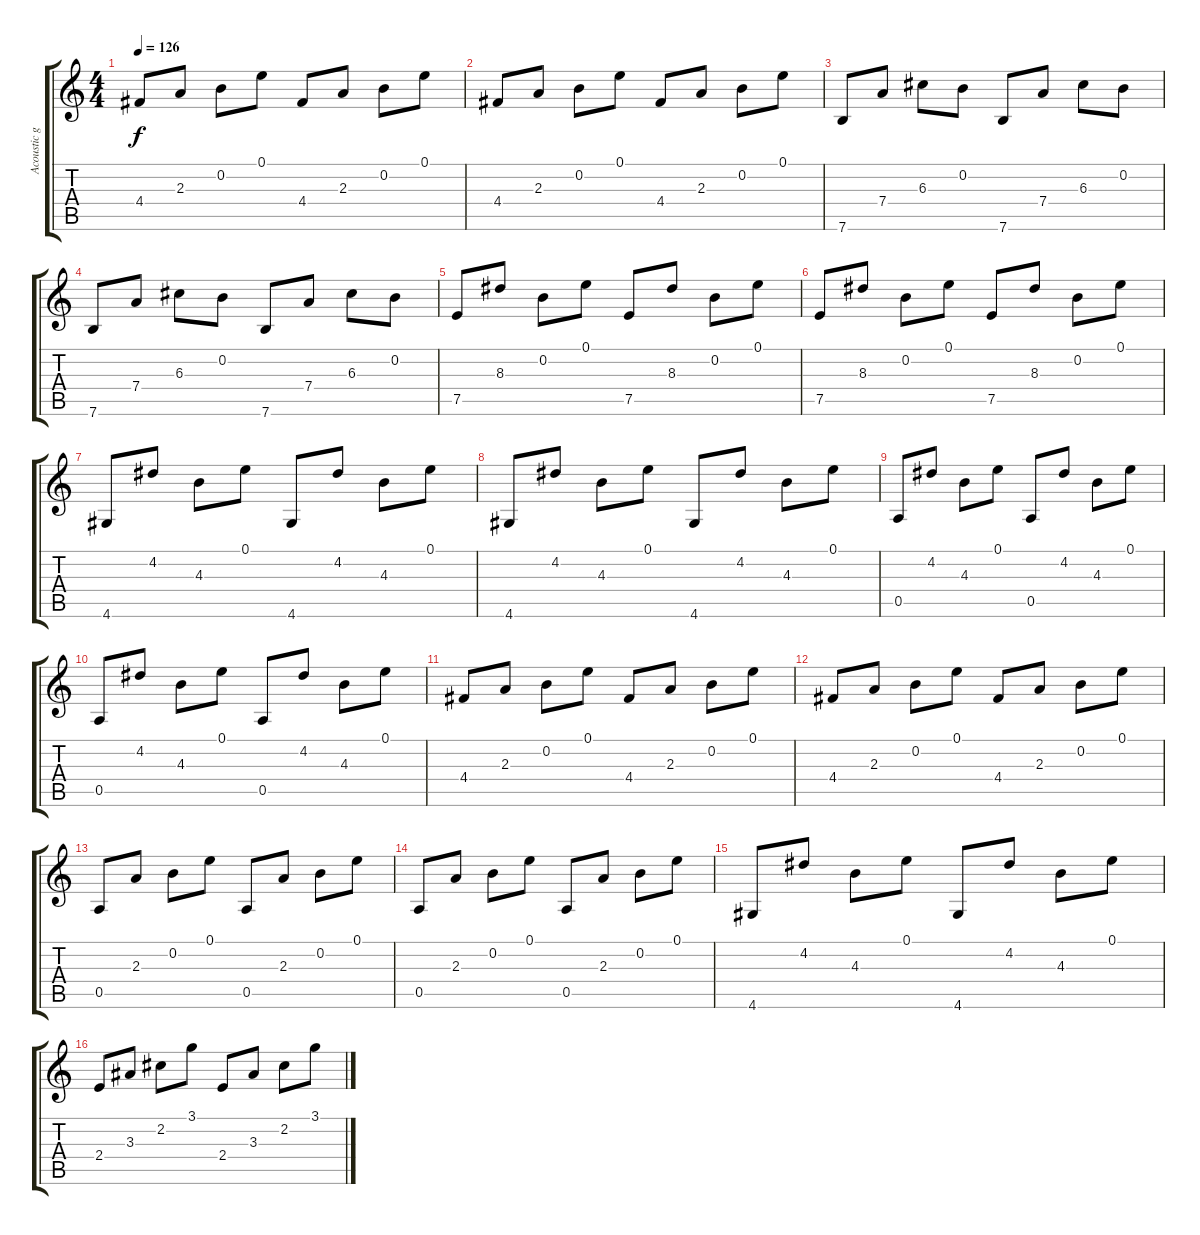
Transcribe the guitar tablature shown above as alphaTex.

\track ("Acoustic guitar" "Acoustic g") {instrument acousticguitarnylon}
\staff {score tabs}
\tuning (E4 B3 G3 D3 A2 E2) {hide}
\ts (4 4)
\tempo 126
\clef g2
\ks c
4.4.8{dy f} 2.3.8 0.2.8 0.1.8 4.4.8 2.3.8 0.2.8 0.1.8 |
4.4.8 2.3.8 0.2.8 0.1.8 4.4.8 2.3.8 0.2.8 0.1.8 |
7.6.8 7.4.8 6.3.8 0.2.8 7.6.8 7.4.8 6.3.8 0.2.8 |
7.6.8 7.4.8 6.3.8 0.2.8 7.6.8 7.4.8 6.3.8 0.2.8 |
7.5.8 8.3.8 0.2.8 0.1.8 7.5.8 8.3.8 0.2.8 0.1.8 |
7.5.8 8.3.8 0.2.8 0.1.8 7.5.8 8.3.8 0.2.8 0.1.8 |
4.6.8 4.2.8 4.3.8 0.1.8 4.6.8 4.2.8 4.3.8 0.1.8 |
4.6.8 4.2.8 4.3.8 0.1.8 4.6.8 4.2.8 4.3.8 0.1.8 |
0.5.8 4.2.8 4.3.8 0.1.8 0.5.8 4.2.8 4.3.8 0.1.8 |
0.5.8 4.2.8 4.3.8 0.1.8 0.5.8 4.2.8 4.3.8 0.1.8 |
4.4.8 2.3.8 0.2.8 0.1.8 4.4.8 2.3.8 0.2.8 0.1.8 |
4.4.8 2.3.8 0.2.8 0.1.8 4.4.8 2.3.8 0.2.8 0.1.8 |
0.5.8 2.3.8 0.2.8 0.1.8 0.5.8 2.3.8 0.2.8 0.1.8 |
0.5.8 2.3.8 0.2.8 0.1.8 0.5.8 2.3.8 0.2.8 0.1.8 |
4.6.8 4.2.8 4.3.8 0.1.8 4.6.8 4.2.8 4.3.8 0.1.8 |
2.4.8 3.3.8 2.2.8 3.1.8 2.4.8 3.3.8 2.2.8 3.1.8
